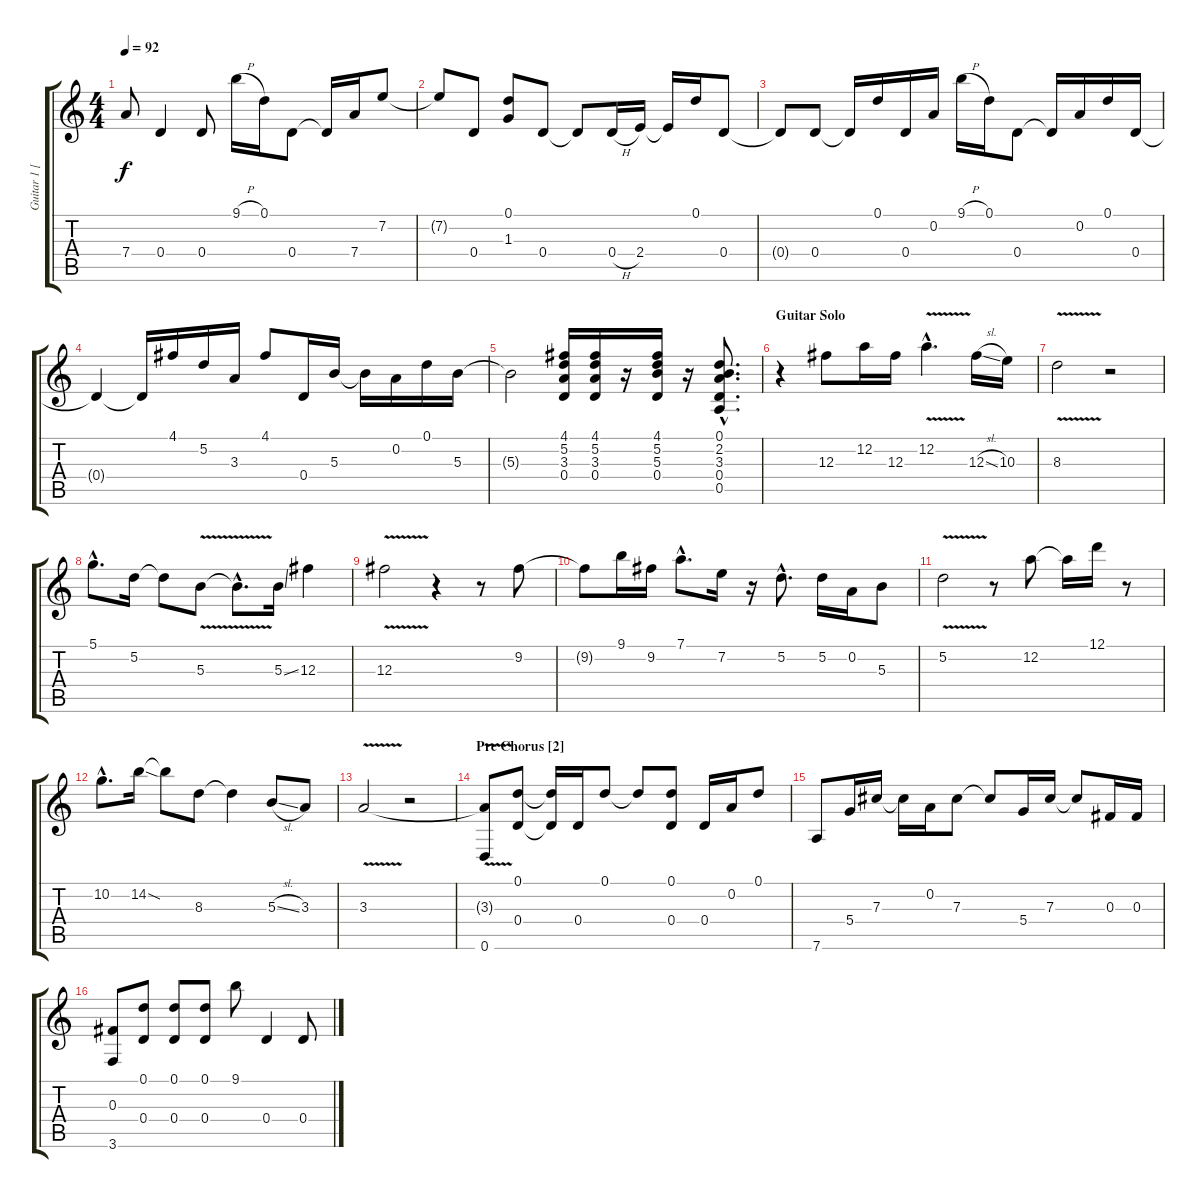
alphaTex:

\track ("Guitar 1 [Keb' Mo']" "Guitar 1 [") {instrument acousticguitarnylon}
\staff {score tabs}
\tuning (D4 A3 Gb3 D3 A2 D2) {hide}
\ts (4 4)
\tempo 92
\clef g2
\ks c
7.4{t}.8{dy f} 0.4.4 0.4.8 9.1{h}.16 0.1.16 0.4.8 0.4{t}.16 7.4.16 7.2.8 |
7.2{t}.8 0.4.8 (0.1 1.3).8 0.4.8 0.4{t}.8 0.4{h}.16 2.4.16 2.4{t}.16 0.1.16 0.4.8 |
0.4{t}.8 0.4.8 0.4{t}.16 0.1.16 0.4.16 0.2.16 9.1{h}.16 0.1.16 0.4.8 0.4{t}.16 0.2.16 0.1.16 0.4.16 |
0.4{t}.4 0.4{t}.16 4.1.16 5.2.16 3.3.16 4.1.8 0.4.16 5.3.16 5.3{t}.16 0.2.16 0.1.16 5.3.16 |
5.3{t}.2 (4.1 5.2 3.3 0.4).16 (4.1 5.2 3.3 0.4).16 r.16 (4.1 5.2 5.3 0.4).16 r.16 (0.1{hac} 2.2{hac} 3.3{hac} 0.4{hac} 0.5{hac}).8{d} |
\section ("" "Guitar Solo")
r.4 12.3.8 12.2.16 12.3.16 12.2{v hac}.4{d} 12.3{sl}.16 10.3.16 |
8.3{v}.2 r.2 |
5.1{hac}.8{d} 5.2.16 5.2{t}.8 5.3{v}.8 5.3{hac t}.8{d} 5.3{ss}.16 12.3.4 |
12.3{v}.2 r.4 r.8 9.2.8 |
9.2{t}.8 9.1.16 9.2.16 7.1{hac}.8{d} 7.2.16 r.16 5.2{hac}.8{d} 5.2.16 0.2.16 5.3.8 |
5.2{v}.2 r.8 12.2.8 12.2{t}.16 12.1.16 r.8 |
10.2{hac}.8{d} 14.2{sod}.16 14.2{t}.8 8.3.8 8.3{t}.4 5.3{sl}.8 3.3.8 |
3.3{v}.2 r.2 |
\section ("" "Pre Chorus [2]")
(3.3{t} 0.6).8 (0.1 0.4).8 (0.1{t} 0.4{t}).16 0.4.16 0.1.8 0.1{t}.8 (0.1 0.4).8 0.4.16 0.2.16 0.1.8 |
7.6.8 5.4.16 7.3.16 7.3{t}.16 0.2.16 7.3.8 7.3{t}.8 5.4.16 7.3.16 7.3{t}.8 0.3.16 0.3.16 |
(0.3 3.6).8 (0.1 0.4).8 (0.1 0.4).8 (0.1 0.4).8 9.1.8 0.4.4 0.4.8
